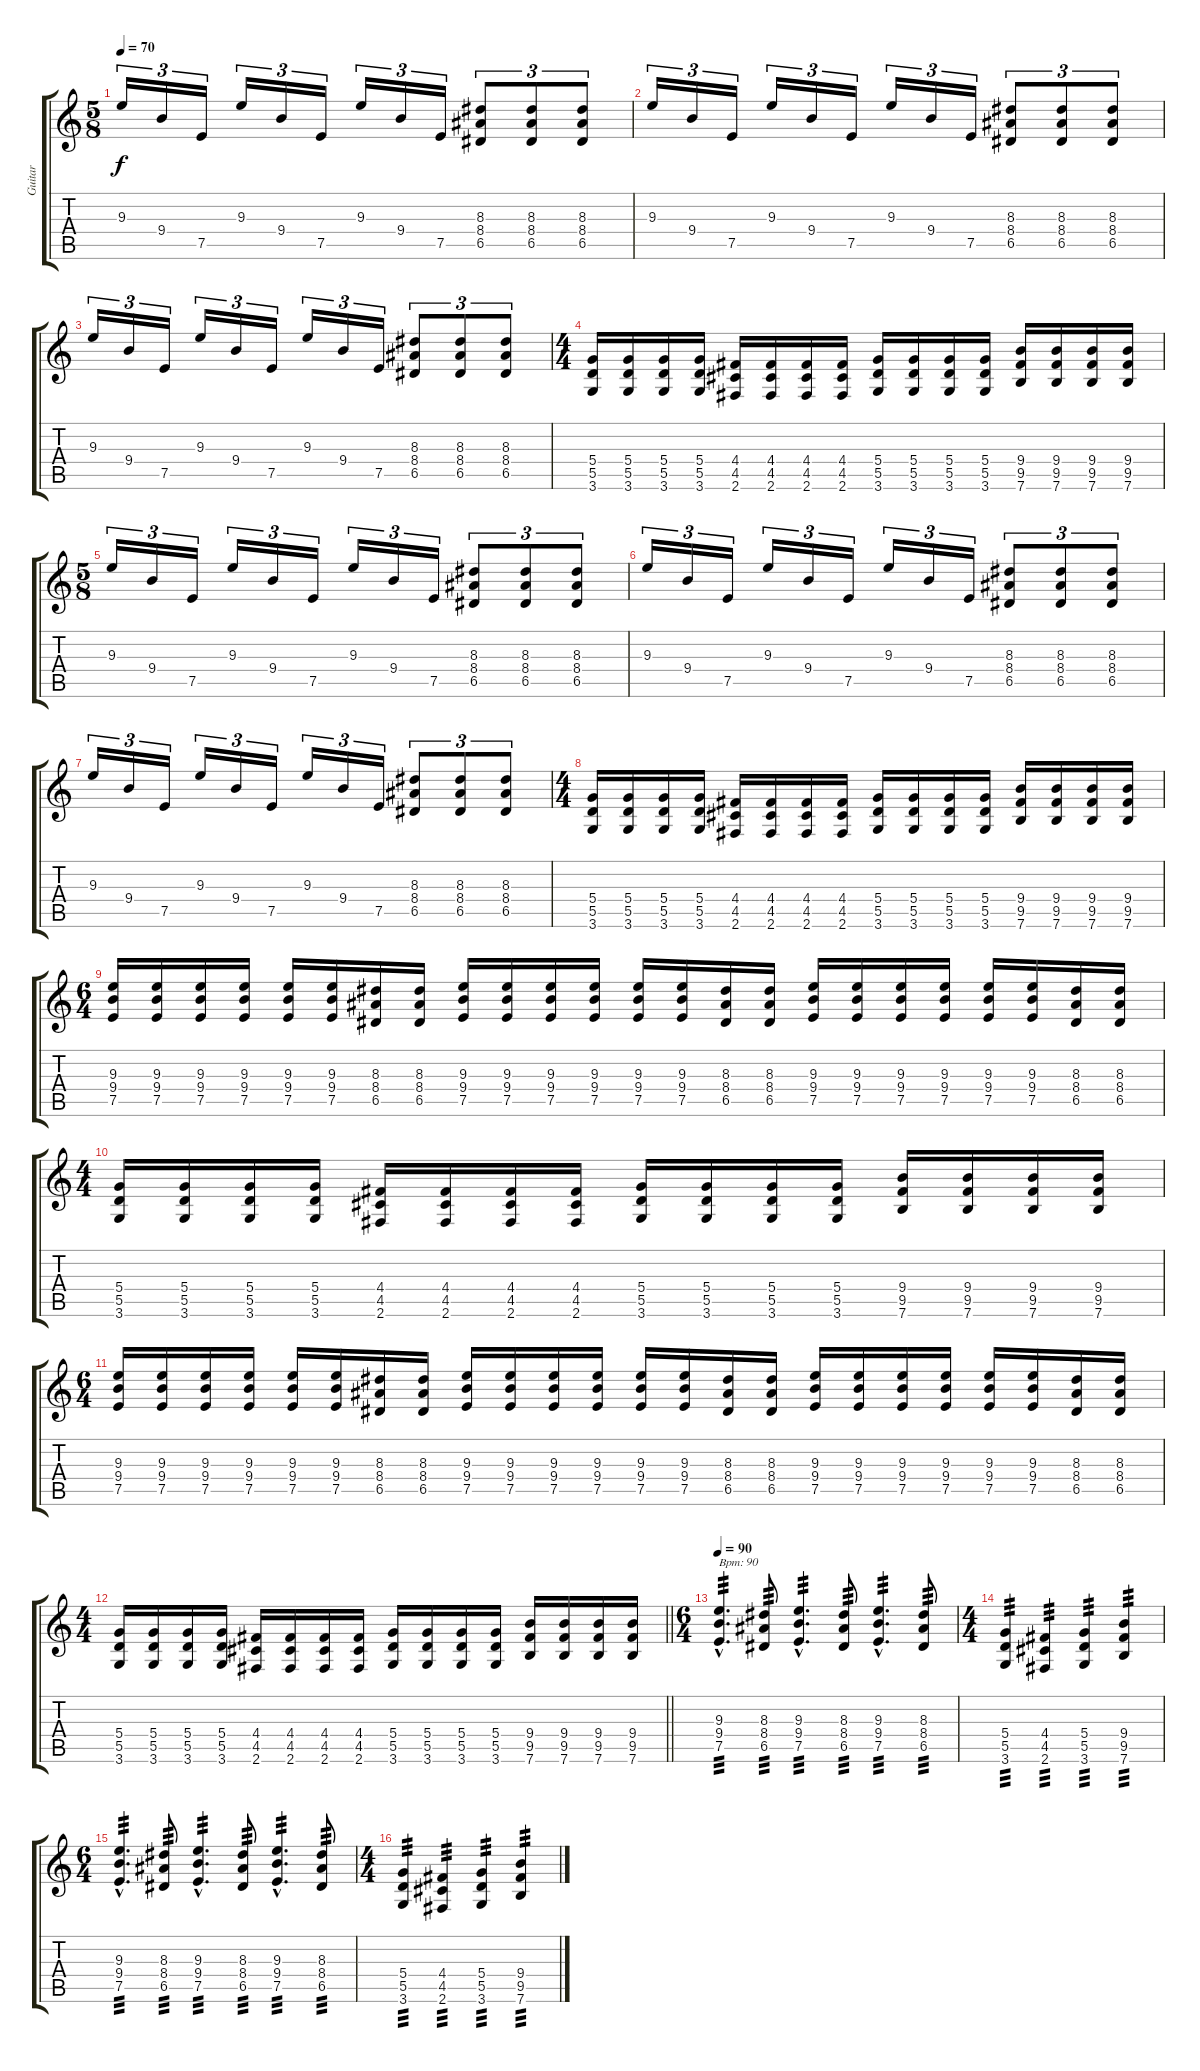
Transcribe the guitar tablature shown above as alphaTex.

\track ("Guitar" "Guitar") {instrument overdrivenguitar}
\staff {score tabs}
\tuning (E4 B3 G3 D3 A2 E2) {hide}
\ts (5 8)
\tempo 70
\clef g2
\ks c
9.3.16{tu (3 2) dy f} 9.4.16{tu (3 2)} 7.5.16{tu (3 2)} 9.3.16{tu (3 2)} 9.4.16{tu (3 2)} 7.5.16{tu (3 2)} 9.3.16{tu (3 2)} 9.4.16{tu (3 2)} 7.5.16{tu (3 2)} (8.3 8.4 6.5).8{tu (3 2)} (8.3 8.4 6.5).8{tu (3 2)} (8.3 8.4 6.5).8{tu (3 2)} |
9.3.16{tu (3 2)} 9.4.16{tu (3 2)} 7.5.16{tu (3 2)} 9.3.16{tu (3 2)} 9.4.16{tu (3 2)} 7.5.16{tu (3 2)} 9.3.16{tu (3 2)} 9.4.16{tu (3 2)} 7.5.16{tu (3 2)} (8.3 8.4 6.5).8{tu (3 2)} (8.3 8.4 6.5).8{tu (3 2)} (8.3 8.4 6.5).8{tu (3 2)} |
9.3.16{tu (3 2)} 9.4.16{tu (3 2)} 7.5.16{tu (3 2)} 9.3.16{tu (3 2)} 9.4.16{tu (3 2)} 7.5.16{tu (3 2)} 9.3.16{tu (3 2)} 9.4.16{tu (3 2)} 7.5.16{tu (3 2)} (8.3 8.4 6.5).8{tu (3 2)} (8.3 8.4 6.5).8{tu (3 2)} (8.3 8.4 6.5).8{tu (3 2)} |
\ts (4 4)
(5.4 5.5 3.6).16 (5.4 5.5 3.6).16 (5.4 5.5 3.6).16 (5.4 5.5 3.6).16 (4.4 4.5 2.6).16 (4.4 4.5 2.6).16 (4.4 4.5 2.6).16 (4.4 4.5 2.6).16 (5.4 5.5 3.6).16 (5.4 5.5 3.6).16 (5.4 5.5 3.6).16 (5.4 5.5 3.6).16 (9.4 9.5 7.6).16 (9.4 9.5 7.6).16 (9.4 9.5 7.6).16 (9.4 9.5 7.6).16 |
\ts (5 8)
9.3.16{tu (3 2)} 9.4.16{tu (3 2)} 7.5.16{tu (3 2)} 9.3.16{tu (3 2)} 9.4.16{tu (3 2)} 7.5.16{tu (3 2)} 9.3.16{tu (3 2)} 9.4.16{tu (3 2)} 7.5.16{tu (3 2)} (8.3 8.4 6.5).8{tu (3 2)} (8.3 8.4 6.5).8{tu (3 2)} (8.3 8.4 6.5).8{tu (3 2)} |
9.3.16{tu (3 2)} 9.4.16{tu (3 2)} 7.5.16{tu (3 2)} 9.3.16{tu (3 2)} 9.4.16{tu (3 2)} 7.5.16{tu (3 2)} 9.3.16{tu (3 2)} 9.4.16{tu (3 2)} 7.5.16{tu (3 2)} (8.3 8.4 6.5).8{tu (3 2)} (8.3 8.4 6.5).8{tu (3 2)} (8.3 8.4 6.5).8{tu (3 2)} |
9.3.16{tu (3 2)} 9.4.16{tu (3 2)} 7.5.16{tu (3 2)} 9.3.16{tu (3 2)} 9.4.16{tu (3 2)} 7.5.16{tu (3 2)} 9.3.16{tu (3 2)} 9.4.16{tu (3 2)} 7.5.16{tu (3 2)} (8.3 8.4 6.5).8{tu (3 2)} (8.3 8.4 6.5).8{tu (3 2)} (8.3 8.4 6.5).8{tu (3 2)} |
\ts (4 4)
(5.4 5.5 3.6).16 (5.4 5.5 3.6).16 (5.4 5.5 3.6).16 (5.4 5.5 3.6).16 (4.4 4.5 2.6).16 (4.4 4.5 2.6).16 (4.4 4.5 2.6).16 (4.4 4.5 2.6).16 (5.4 5.5 3.6).16 (5.4 5.5 3.6).16 (5.4 5.5 3.6).16 (5.4 5.5 3.6).16 (9.4 9.5 7.6).16 (9.4 9.5 7.6).16 (9.4 9.5 7.6).16 (9.4 9.5 7.6).16 |
\ts (6 4)
(9.3 9.4 7.5).16 (9.3 9.4 7.5).16 (9.3 9.4 7.5).16 (9.3 9.4 7.5).16 (9.3 9.4 7.5).16 (9.3 9.4 7.5).16 (8.3 8.4 6.5).16 (8.3 8.4 6.5).16 (9.3 9.4 7.5).16 (9.3 9.4 7.5).16 (9.3 9.4 7.5).16 (9.3 9.4 7.5).16 (9.3 9.4 7.5).16 (9.3 9.4 7.5).16 (8.3 8.4 6.5).16 (8.3 8.4 6.5).16 (9.3 9.4 7.5).16 (9.3 9.4 7.5).16 (9.3 9.4 7.5).16 (9.3 9.4 7.5).16 (9.3 9.4 7.5).16 (9.3 9.4 7.5).16 (8.3 8.4 6.5).16 (8.3 8.4 6.5).16 |
\ts (4 4)
(5.4 5.5 3.6).16 (5.4 5.5 3.6).16 (5.4 5.5 3.6).16 (5.4 5.5 3.6).16 (4.4 4.5 2.6).16 (4.4 4.5 2.6).16 (4.4 4.5 2.6).16 (4.4 4.5 2.6).16 (5.4 5.5 3.6).16 (5.4 5.5 3.6).16 (5.4 5.5 3.6).16 (5.4 5.5 3.6).16 (9.4 9.5 7.6).16 (9.4 9.5 7.6).16 (9.4 9.5 7.6).16 (9.4 9.5 7.6).16 |
\ts (6 4)
(9.3 9.4 7.5).16 (9.3 9.4 7.5).16 (9.3 9.4 7.5).16 (9.3 9.4 7.5).16 (9.3 9.4 7.5).16 (9.3 9.4 7.5).16 (8.3 8.4 6.5).16 (8.3 8.4 6.5).16 (9.3 9.4 7.5).16 (9.3 9.4 7.5).16 (9.3 9.4 7.5).16 (9.3 9.4 7.5).16 (9.3 9.4 7.5).16 (9.3 9.4 7.5).16 (8.3 8.4 6.5).16 (8.3 8.4 6.5).16 (9.3 9.4 7.5).16 (9.3 9.4 7.5).16 (9.3 9.4 7.5).16 (9.3 9.4 7.5).16 (9.3 9.4 7.5).16 (9.3 9.4 7.5).16 (8.3 8.4 6.5).16 (8.3 8.4 6.5).16 |
\ts (4 4)
\barLineRight lightlight
(5.4 5.5 3.6).16 (5.4 5.5 3.6).16 (5.4 5.5 3.6).16 (5.4 5.5 3.6).16 (4.4 4.5 2.6).16 (4.4 4.5 2.6).16 (4.4 4.5 2.6).16 (4.4 4.5 2.6).16 (5.4 5.5 3.6).16 (5.4 5.5 3.6).16 (5.4 5.5 3.6).16 (5.4 5.5 3.6).16 (9.4 9.5 7.6).16 (9.4 9.5 7.6).16 (9.4 9.5 7.6).16 (9.4 9.5 7.6).16 |
\ts (6 4)
\tempo 90
(9.3{hac} 9.4{hac} 7.5{hac}).4{d txt "Bpm: 90" tp 3} (8.3 8.4 6.5).8{tp 3} (9.3{hac} 9.4{hac} 7.5{hac}).4{d tp 3} (8.3 8.4 6.5).8{tp 3} (9.3{hac} 9.4{hac} 7.5{hac}).4{d tp 3} (8.3 8.4 6.5).8{tp 3} |
\ts (4 4)
(5.4 5.5 3.6).4{tp 3} (4.4 4.5 2.6).4{tp 3} (5.4 5.5 3.6).4{tp 3} (9.4 9.5 7.6).4{tp 3} |
\ts (6 4)
(9.3{hac} 9.4{hac} 7.5{hac}).4{d tp 3} (8.3 8.4 6.5).8{tp 3} (9.3{hac} 9.4{hac} 7.5{hac}).4{d tp 3} (8.3 8.4 6.5).8{tp 3} (9.3{hac} 9.4{hac} 7.5{hac}).4{d tp 3} (8.3 8.4 6.5).8{tp 3} |
\ts (4 4)
(5.4 5.5 3.6).4{tp 3} (4.4 4.5 2.6).4{tp 3} (5.4 5.5 3.6).4{tp 3} (9.4 9.5 7.6).4{tp 3}
